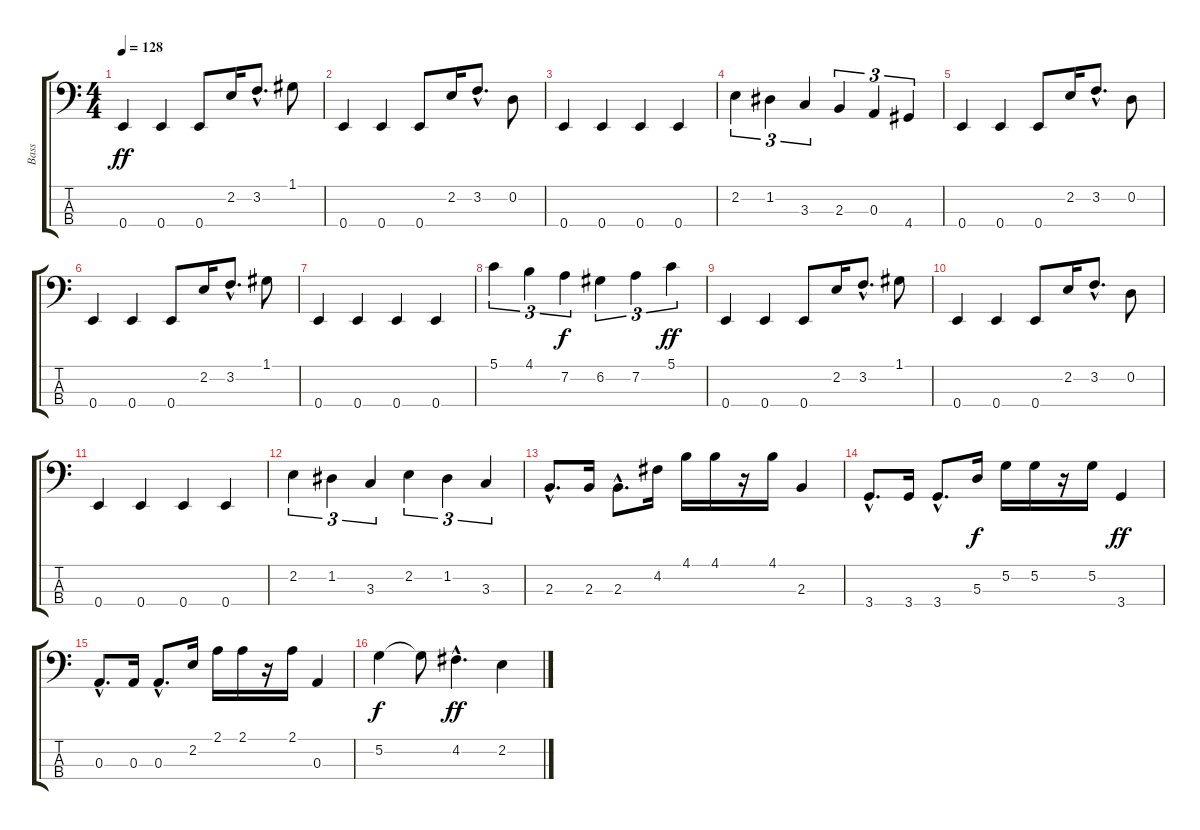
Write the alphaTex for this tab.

\track ("Bass" "Bass") {instrument electricbassfinger}
\staff {score tabs}
\tuning (G2 D2 A1 E1) {hide}
\ts (4 4)
\tempo 128
\clef f4
\ks c
0.4.4{dy ff} 0.4.4 0.4.8 2.2.16 3.2{hac}.8{d} 1.1.8 |
0.4.4 0.4.4 0.4.8 2.2.16 3.2{hac}.8{d} 0.2.8 |
0.4.4 0.4.4 0.4.4 0.4.4 |
2.2.4{tu (3 2)} 1.2.4{tu (3 2)} 3.3.4{tu (3 2)} 2.3.4{tu (3 2)} 0.3.4{tu (3 2)} 4.4.4{tu (3 2)} |
0.4.4 0.4.4 0.4.8 2.2.16 3.2{hac}.8{d} 0.2.8 |
0.4.4 0.4.4 0.4.8 2.2.16 3.2{hac}.8{d} 1.1.8 |
0.4.4 0.4.4 0.4.4 0.4.4 |
5.1.4{tu (3 2)} 4.1.4{tu (3 2)} 7.2.4{tu (3 2) dy f} 6.2.4{tu (3 2)} 7.2.4{tu (3 2)} 5.1.4{tu (3 2) dy ff} |
0.4.4 0.4.4 0.4.8 2.2.16 3.2{hac}.8{d} 1.1.8 |
0.4.4 0.4.4 0.4.8 2.2.16 3.2{hac}.8{d} 0.2.8 |
0.4.4 0.4.4 0.4.4 0.4.4 |
2.2.4{tu (3 2)} 1.2.4{tu (3 2)} 3.3.4{tu (3 2)} 2.2.4{tu (3 2)} 1.2.4{tu (3 2)} 3.3.4{tu (3 2)} |
2.3{hac}.8{d} 2.3.16 2.3{hac}.8{d} 4.2.16 4.1.16 4.1.16 r.16 4.1.16 2.3.4 |
3.4{hac}.8{d} 3.4.16 3.4{hac}.8{d} 5.3.16{dy f} 5.2.16 5.2.16 r.16 5.2.16 3.4.4{dy ff} |
0.3{hac}.8{d} 0.3.16 0.3{hac}.8{d} 2.2.16 2.1.16 2.1.16 r.16 2.1.16 0.3.4 |
5.2.4{dy f} 5.2{t}.8 4.2{hac}.4{d dy ff} 2.2.4
